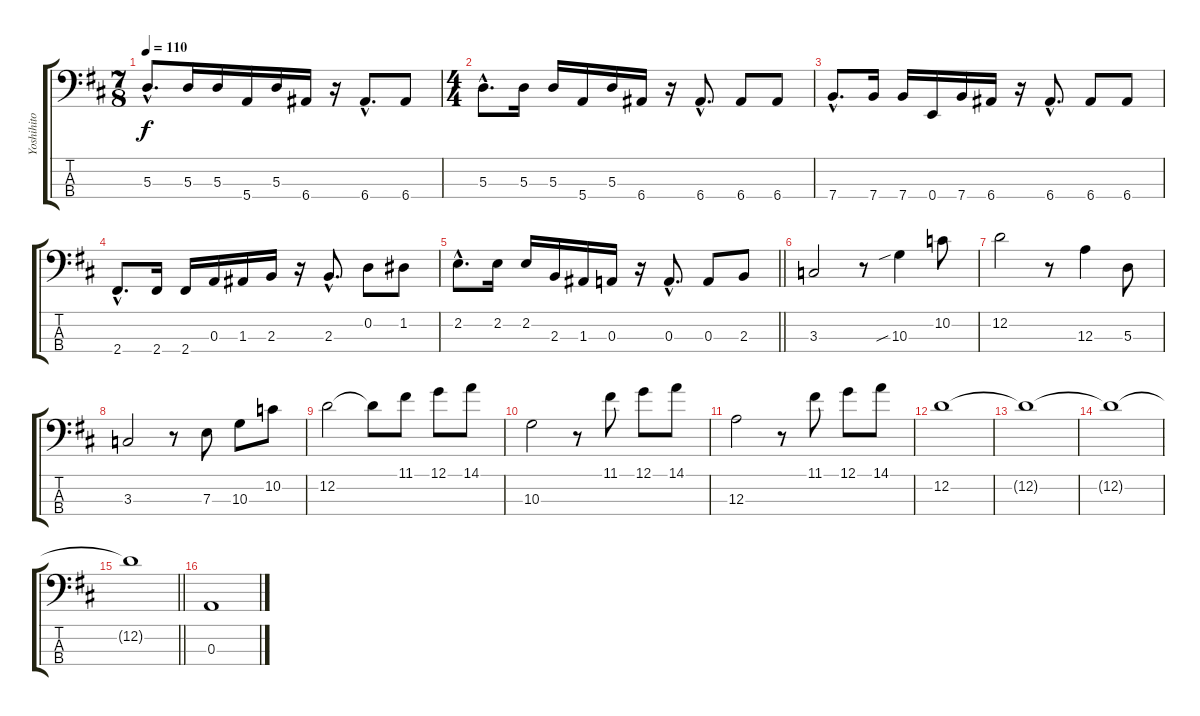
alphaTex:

\track ("Yoshihito Onda" "Yoshihito ") {instrument electricbasspick}
\staff {score tabs}
\tuning (G2 D2 A1 E1) {hide}
\ts (7 8)
\tempo 110
\clef f4
\ks d
5.3{hac}.8{d dy f} 5.3.16 5.3.16 5.4.16 5.3.16 6.4.16 r.16 6.4{hac}.8{d} 6.4.8 |
\ts (4 4)
5.3{hac}.8{d} 5.3.16 5.3.16 5.4.16 5.3.16 6.4.16 r.16 6.4{hac}.8{d} 6.4.8 6.4.8 |
7.4{hac}.8{d} 7.4.16 7.4.16 0.4.16 7.4.16 6.4.16 r.16 6.4{hac}.8{d} 6.4.8 6.4.8 |
2.4{hac}.8{d} 2.4.16 2.4.16 0.3.16 1.3.16 2.3.16 r.16 2.3{hac}.8{d} 0.2.8 1.2.8 |
\barLineRight lightlight
2.2{hac}.8{d} 2.2.16 2.2.16 2.3.16 1.3.16 0.3.16 r.16 0.3{hac}.8{d} 0.3.8 2.3.8 |
3.3.2 r.8 10.3{sib}.4 10.2.8 |
12.2.2 r.8 12.3.4 5.3.8 |
3.3.2 r.8 7.3.8 10.3.8 10.2.8 |
12.2.2 12.2{t}.8 11.1.8 12.1.8 14.1.8 |
10.3.2 r.8 11.1.8 12.1.8 14.1.8 |
12.3.2 r.8 11.1.8 12.1.8 14.1.8 |
12.2.1 |
12.2{t}.1 |
12.2{t}.1 |
\barLineRight lightlight
12.2{t}.1 |
0.3.1
